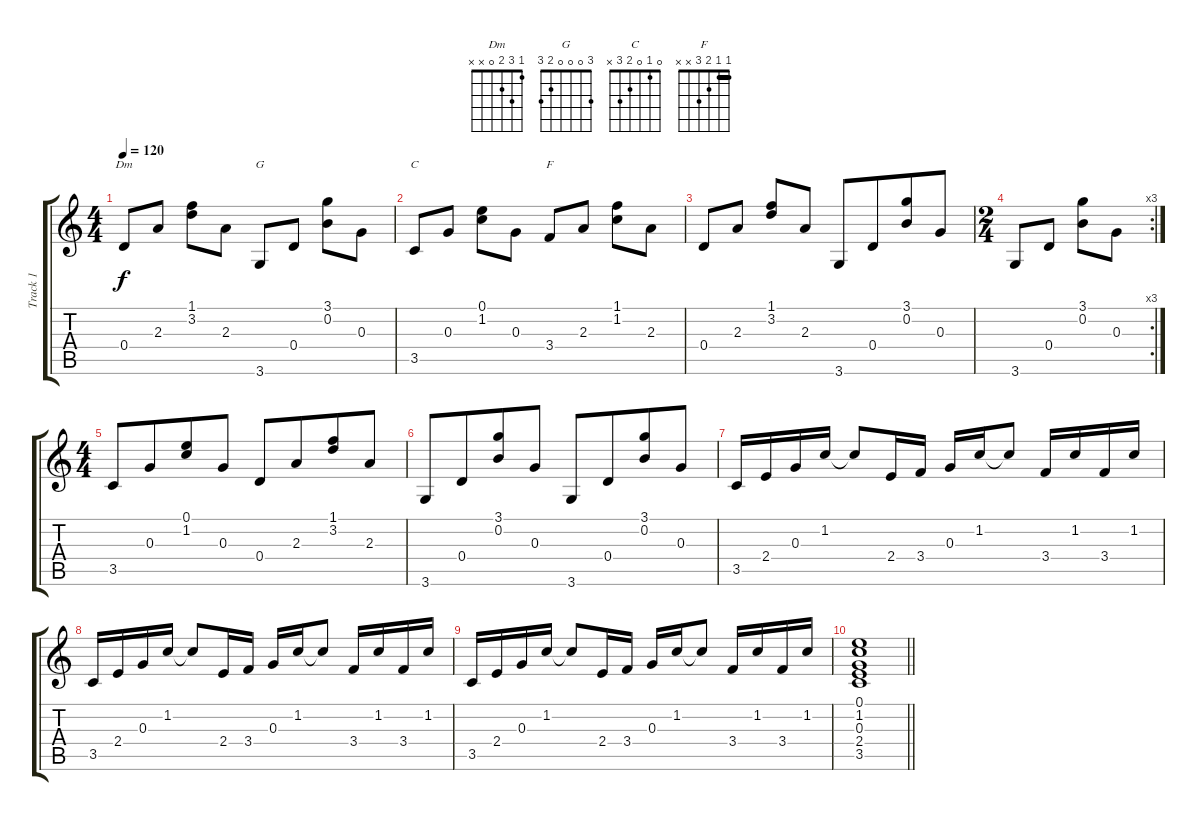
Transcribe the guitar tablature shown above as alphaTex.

\track ("Track 1" "Track 1") {instrument acousticguitarsteel}
\staff {score tabs}
\tuning (E4 B3 G3 D3 A2 E2) {hide}
\chord ("Dm" 1 3 2 0 x x)
\chord ("G" 3 0 0 0 2 3)
\chord ("C" 0 1 0 2 3 x)
\chord ("F" 1 1 2 3 x x) {barre 1}
\ts (4 4)
\tempo 120
\clef g2
\ks c
0.4.8{ch "Dm" dy f} 2.3.8 (1.1 3.2).8 2.3.8 3.6.8{ch "G"} 0.4.8 (3.1 0.2).8 0.3.8 |
3.5.8{ch "C"} 0.3.8 (0.1 1.2).8 0.3.8 3.4.8{ch "F"} 2.3.8 (1.1 1.2).8 2.3.8 |
0.4.8{beam Up} 2.3.8{beam Up} (1.1 3.2).8{beam Up} 2.3.8{beam Up beam split} 3.6.8{beam Up beam merge} 0.4.8{beam Up beam merge} (3.1 0.2).8{beam Up beam merge} 0.3.8 |
\rc 3
\ts (2 4)
3.6.8 0.4.8 (3.1 0.2).8 0.3.8 |
\ts (4 4)
3.5.8 0.3.8{beam merge} (0.1 1.2).8 0.3.8{beam split} 0.4.8 2.3.8{beam merge} (1.1 3.2).8{beam Up} 2.3.8{beam Up} |
3.6.8{beam Up beam merge} 0.4.8{beam Up beam merge} (3.1 0.2).8{beam Up beam merge} 0.3.8{beam split} 3.6.8 0.4.8{beam merge} (3.1 0.2).8 0.3.8 |
3.5.16 2.4.16 0.3.16 1.2.16 1.2{t}.8 2.4.16 3.4.16 0.3.16 1.2.16 1.2{t}.8 3.4.16 1.2.16 3.4.16 1.2.16 |
3.5.16 2.4.16 0.3.16 1.2.16 1.2{t}.8 2.4.16 3.4.16 0.3.16 1.2.16 1.2{t}.8 3.4.16 1.2.16 3.4.16 1.2.16 |
3.5.16 2.4.16 0.3.16 1.2.16 1.2{t}.8 2.4.16 3.4.16 0.3.16 1.2.16 1.2{t}.8 3.4.16 1.2.16 3.4.16 1.2.16 |
\barLineRight lightlight
(0.1 1.2 0.3 2.4 3.5).1
